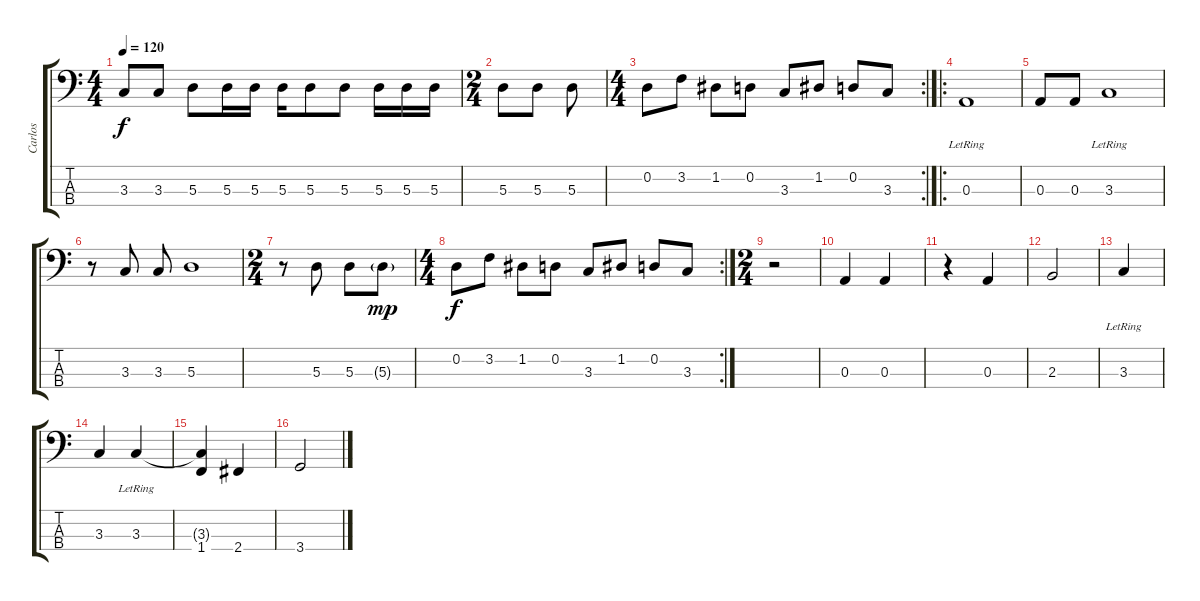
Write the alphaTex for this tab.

\track ("Carlos" "Carlos") {instrument electricbassfinger}
\staff {score tabs}
\tuning (G2 D2 A1 E1) {hide}
\ts (4 4)
\tempo 120
\clef f4
\ks c
3.3.8{dy f} 3.3.8 5.3.8 5.3.16 5.3.16 5.3.16 5.3.8 5.3.8 5.3.16 5.3.16 5.3.16 |
\ts (2 4)
5.3.8 5.3.8 5.3.8 |
\rc 2
\ts (4 4)
0.2.8 3.2.8 1.2.8 0.2.8 3.3.8 1.2.8 0.2.8 3.3.8 |
\ro
0.3{lr}.1 |
0.3.8 0.3.8 3.3{lr}.1 |
r.8 3.3.8 3.3.8 5.3.1 |
\ts (2 4)
r.8 5.3.8 5.3.8 5.3{g}.8{dy mp} |
\rc 2
\ts (4 4)
0.2.8{dy f} 3.2.8 1.2.8 0.2.8 3.3.8 1.2.8 0.2.8 3.3.8 |
\ts (2 4)
r.2 |
0.3.4 0.3.4 |
r.4 0.3.4 |
2.3.2 |
3.3{lr}.4 |
3.3.4 3.3{lr}.4 |
(3.3{t} 1.4).4 2.4.4 |
3.4.2
